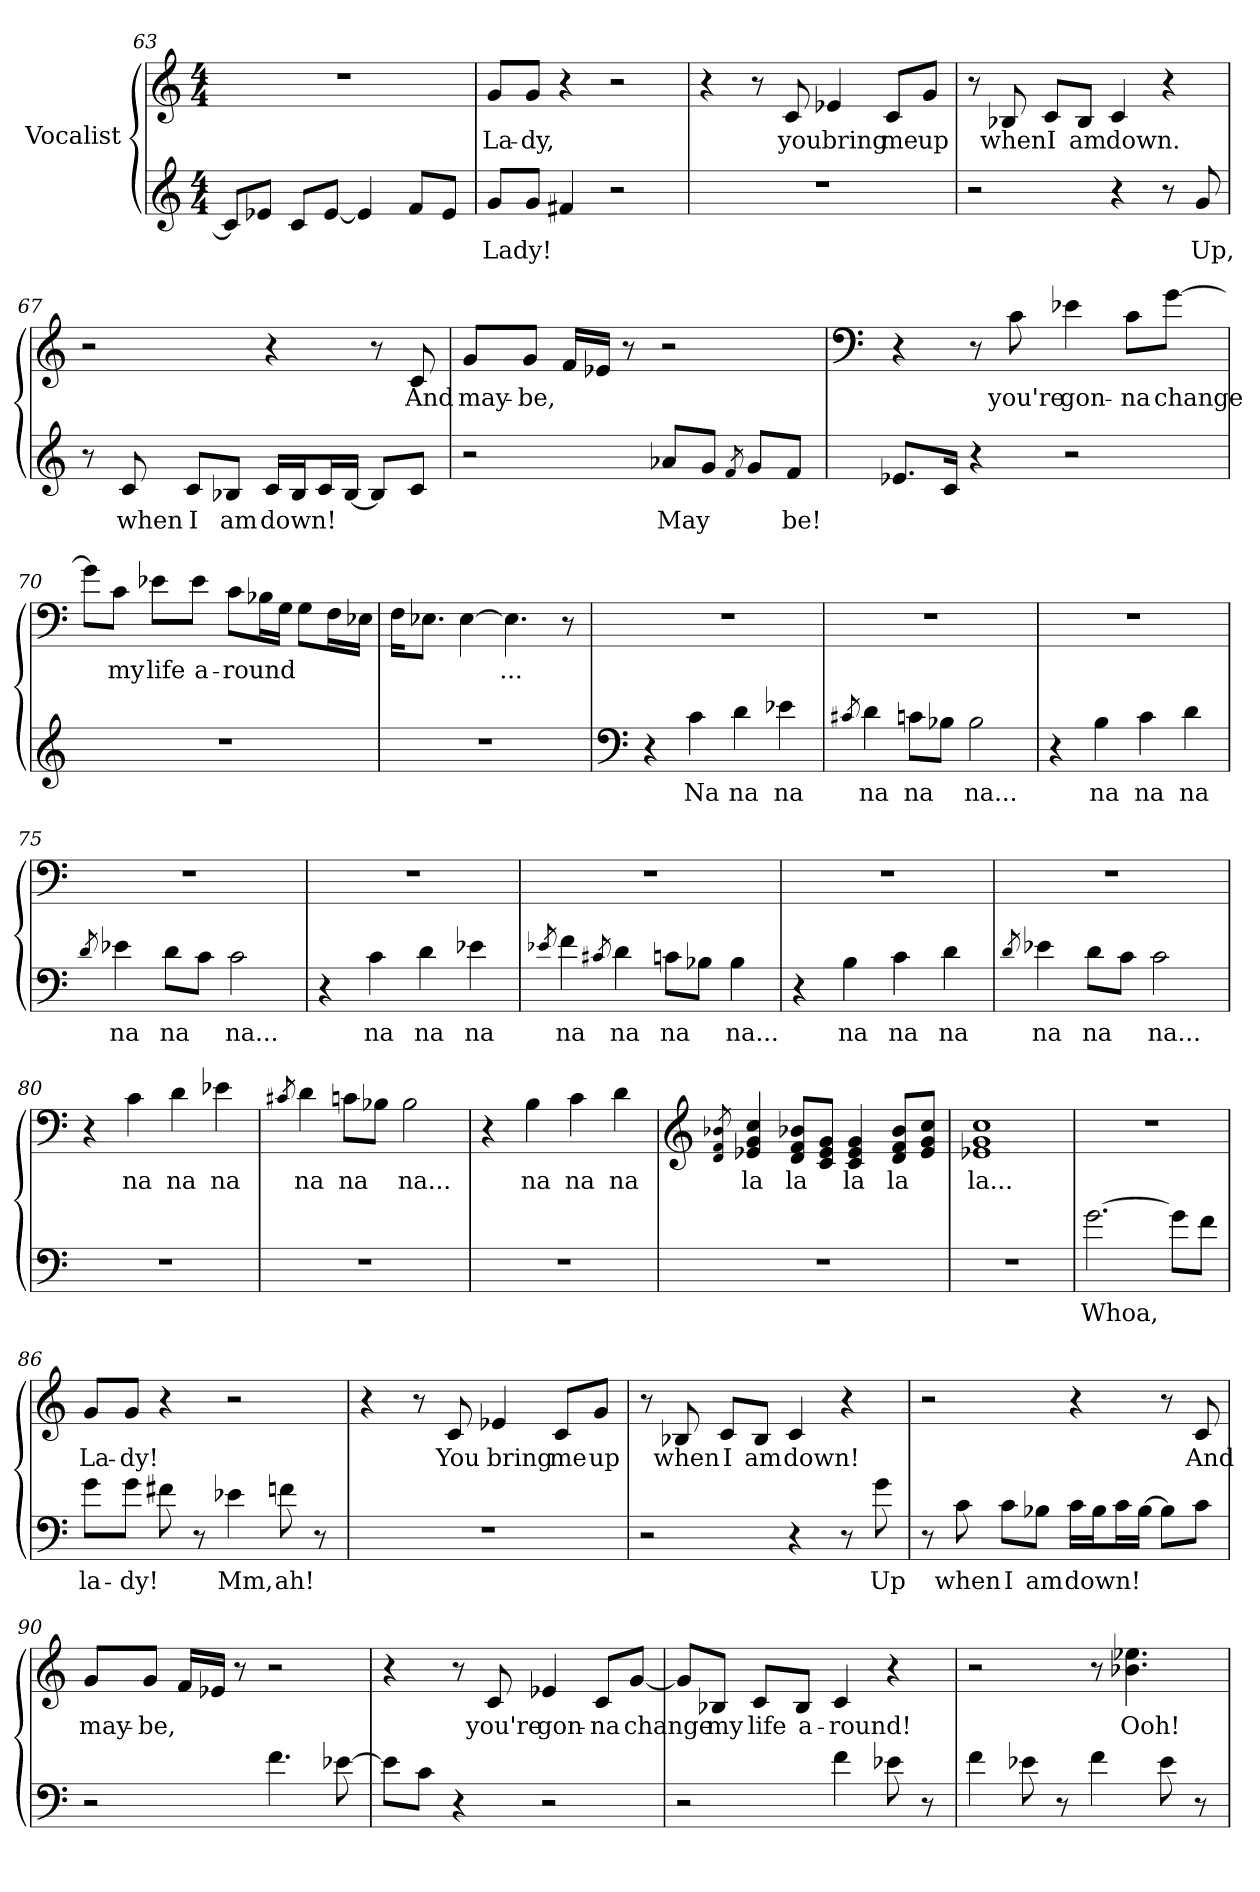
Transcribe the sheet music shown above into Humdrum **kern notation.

**kern	**text	**kern	**text
*part1	*part1	*part1	*part1
*staff2	*staff2	*staff1	*staff1
*I"Vocalist	*	*	*
*clefG2	*	*clefG2	*
*M4/4	*	*M4/4	*
=63	=63	=63	=63
8c/L]	_	1r	.
8e-X/J	_	.	.
8c/L	_	.	.
[8e-/J	_	.	.
4e-]	_	.	.
8f/L	_	.	.
8e-/J	_	.	.
=64	=64	=64	=64
8g/L	Lady!	8g/L	La-
8g/J	_	8g/J	-dy,
4f#X	_	4r	.
2r	.	2r	.
=65	=65	=65	=65
1r	.	4r	.
.	.	8r	.
.	.	8c	you
.	.	4e-X	bring
.	.	8c/L	me
.	.	8g/J	up
=66	=66	=66	=66
2r	.	8r	.
.	.	8B-X	when
.	.	8c/L	I
.	.	8B-/J	am
4r	.	4c	down.
8r	.	4r	.
8g	Up,	.	.
=67	=67	=67	=67
8r	.	2r	.
8c	when	.	.
8c/L	I	.	.
8B-X/J	am	.	.
16c/LL	down!	4r	.
16B-/J	_	.	.
16c/L	_	.	.
[16B-/JJ	_	.	.
8B-/L]	_	8r	.
8c/J	_	8c	And
=68	=68	=68	=68
2r	.	8g/L	may-
.	.	8g/J	-be,
.	.	16f/LL	_
.	.	16e-X/JJ	_
.	.	8r	.
8a-X/L	May	2r	.
8g/J	_	.	.
8qf	_	.	.
8g/L	_	.	.
8f/J	be!	.	.
=69	=69	=69	=69
*	*	*clefF4	*
8.e-X/L	_	4r	.
16c/Jk	_	.	.
4r	.	8r	.
.	.	8c	you're
2r	.	4e-X	gon-
.	.	8c\L	-na
.	.	[8g\J	change
=70	=70	=70	=70
1r	.	8g\L]	_
.	.	8c\J	my
.	.	8e-X\L	life
.	.	8e-\J	a-
.	.	8c\L	-round
.	.	16B-X\L	_
.	.	16G\JJ	_
.	.	8G\L	_
.	.	16F\L	_
.	.	16E-X\JJ	_
=71	=71	=71	=71
1r	.	16F\KL	_
.	.	8.E-X\J	_
.	.	[4E-	_
.	.	4.E-]	...
.	.	8r	.
=72	=72	=72	=72
*clefF4	*	*	*
4r	.	1r	.
4c	Na	.	.
4d	na	.	.
4e-X	na	.	.
=73	=73	=73	=73
8qc#X	_	.	.
4d	na	1r	.
8cn\L	na	.	.
8B-X\J	_	.	.
2B-	na...	.	.
=74	=74	=74	=74
4r	.	1r	.
4B	na	.	.
4c	na	.	.
4d	na	.	.
=75	=75	=75	=75
8qd	_	.	.
4e-X	na	1r	.
8d\L	na	.	.
8c\J	_	.	.
2c	na...	.	.
=76	=76	=76	=76
4r	.	1r	.
4c	na	.	.
4d	na	.	.
4e-X	na	.	.
=77	=77	=77	=77
8qe-X	_	.	.
4f	na	1r	.
8qc#X	_	.	.
4d	na	.	.
8cn\L	na	.	.
8B-X\J	_	.	.
4B-	na...	.	.
=78	=78	=78	=78
4r	.	1r	.
4B	na	.	.
4c	na	.	.
4d	na	.	.
=79	=79	=79	=79
8qd	_	.	.
4e-X	na	1r	.
8d\L	na	.	.
8c\J	_	.	.
2c	na...	.	.
=80	=80	=80	=80
1r	.	4r	.
.	.	4c	na
.	.	4d	na
.	.	4e-X	na
=81	=81	=81	=81
.	.	8qc#X	_
1r	.	4d	na
.	.	8cn\L	na
.	.	8B-X\J	_
.	.	2B-	na...
=82	=82	=82	=82
1r	.	4r	.
.	.	4B	na
.	.	4c	na
.	.	4d	na
=83	=83	=83	=83
*	*	*clefG2	*
.	.	8qd 8qf 8qb-X	_
1r	.	4e-X 4g 4cc	la
.	.	8d/ 8f/ 8b-X/L	la
.	.	8c/ 8e-/ 8g/J	_
.	.	4c 4e- 4g	la
.	.	8d/ 8f/ 8b-/L	la
.	.	8e-/ 8g/ 8cc/J	_
=84	=84	=84	=84
1r	.	1e-X 1g 1cc	la...
=85	=85	=85	=85
[2.g	Whoa,	1r	.
8g\L]	_	.	.
8f\J	_	.	.
=86	=86	=86	=86
8g\L	la-	8g/L	La-
8g\J	-dy!	8g/J	-dy!
8f#X	_	4r	.
8r	.	.	.
4e-X	Mm,	2r	.
8fn	ah!	.	.
8r	.	.	.
=87	=87	=87	=87
1r	.	4r	.
.	.	8r	.
.	.	8c	You
.	.	4e-X	bring
.	.	8c/L	me
.	.	8g/J	up
=88	=88	=88	=88
2r	.	8r	.
.	.	8B-X	when
.	.	8c/L	I
.	.	8B-/J	am
4r	.	4c	down!
8r	.	4r	.
8g	Up	.	.
=89	=89	=89	=89
8r	.	2r	.
8c	when	.	.
8c\L	I	.	.
8B-X\J	am	.	.
16c\LL	down!	4r	.
16B-\J	_	.	.
16c\L	_	.	.
[16B-\JJ	_	.	.
8B-\L]	_	8r	.
8c\J	_	8c	And
=90	=90	=90	=90
2r	.	8g/L	may-
.	.	8g/J	-be,
.	.	16f/LL	_
.	.	16e-X/JJ	_
.	.	8r	.
4.f	_	2r	.
[8e-X	_	.	.
=91	=91	=91	=91
8e-\L]	_	4r	.
8c\J	_	.	.
4r	.	8r	.
.	.	8c	you're
2r	.	4e-X	gon-
.	.	8c/L	-na
.	.	[8g/J	change
=92	=92	=92	=92
2r	.	8g/L]	_
.	.	8B-X/J	my
.	.	8c/L	life
.	.	8B-/J	a-
4f	_	4c	-round!
8e-X	_	4r	.
8r	.	.	.
=93	=93	=93	=93
4f	_	2r	.
8e-X	_	.	.
8r	.	.	.
4f	_	8r	.
.	.	4.b-X 4.ee-X	Ooh!
8e-	_	.	.
8r	.	.	.
=	=	=	=
*-	*-	*-	*-
